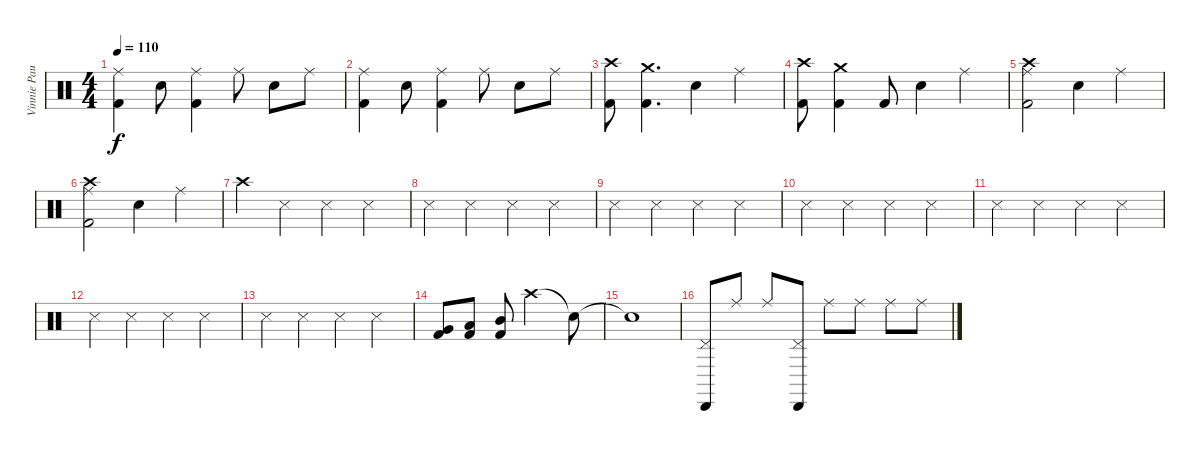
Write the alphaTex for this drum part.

\track ("Vinnie Paul" "Vinnie Pau") {instrument percussion}
\staff {score}
\articulation defaults
\ts (4 4)
\tempo 110
\clef neutral
\ks c
("Ride (middle)" "Kick (hit) 2").4{dy f} "Electric Snare (hit)".8 ("Ride (middle)" "Kick (hit) 2").4 "Ride (middle)".8 "Electric Snare (hit)".8 "Ride (middle)".8 |
("Ride (middle)" "Kick (hit) 2").4 "Electric Snare (hit)".8 ("Ride (middle)" "Kick (hit) 2").4 "Ride (middle)".8 "Electric Snare (hit)".8 "Ride (middle)".8 |
("Crash high (hit)" "Kick (hit) 2").8 ("Crash medium (hit)" "Kick (hit) 2").4{d} "Electric Snare (hit)".4 "Ride (middle)".4 |
("Crash high (hit)" "Kick (hit) 2").8 ("Crash medium (hit)" "Kick (hit) 2").4 "Kick (hit) 2".8 "Electric Snare (hit)".4 "Ride (middle)".4 |
("Crash high (hit)" "Ride (middle)" "Kick (hit) 2").2 "Electric Snare (hit)".4 "Ride (middle)".4 |
("Crash high (hit)" "Ride (middle)" "Kick (hit) 2").2 "Electric Snare (hit)".4 "Ride (middle)".4 |
"Crash high (hit)".4 "Snare (side stick) 3".4 "Snare (side stick) 3".4 "Snare (side stick) 3".4 |
"Snare (side stick) 3".4 "Snare (side stick) 3".4 "Snare (side stick) 3".4 "Snare (side stick) 3".4 |
"Snare (side stick) 3".4 "Snare (side stick) 3".4 "Snare (side stick) 3".4 "Snare (side stick) 3".4 |
"Snare (side stick) 3".4 "Snare (side stick) 3".4 "Snare (side stick) 3".4 "Snare (side stick) 3".4 |
"Snare (side stick) 3".4 "Snare (side stick) 3".4 "Snare (side stick) 3".4 "Snare (side stick) 3".4 |
"Snare (side stick) 3".4 "Snare (side stick) 3".4 "Snare (side stick) 3".4 "Snare (side stick) 3".4 |
"Snare (side stick) 3".4 "Snare (side stick) 3".4 "Snare (side stick) 3".4 "Snare (side stick) 3".4 |
("Very Low Tom (hit)" "Kick (hit) 2").8 ("Low Tom (hit)" "Kick (hit) 2").8 ("Mid Tom (hit)" "Kick (hit) 2").8 "Crash high (hit)".2 "Snare (hit)"{t}.8 |
"Snare (hit)"{t}.1 |
("Cabasa (hit)" "Pedal Hi-Hat (hit)").8 "Ride (middle)".8 "Ride (middle)".8 ("Cabasa (hit)" "Pedal Hi-Hat (hit)").8 "Ride (middle)".8 "Ride (middle)".8 "Ride (middle)".8 "Ride (middle)".8
